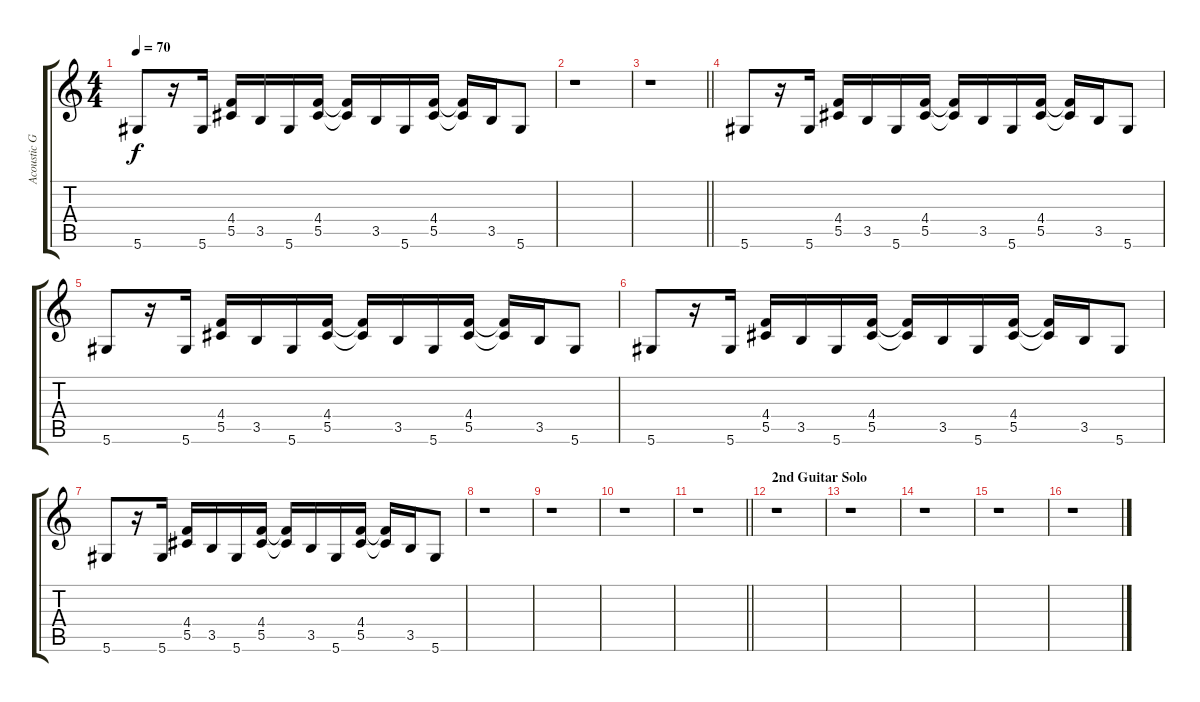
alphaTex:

\track ("Acoustic Gtr (Steel) Tuned Down 1/2 Step" "Acoustic G") {instrument acousticguitarsteel}
\staff {score tabs}
\tuning (Eb4 Bb3 Gb3 Db3 Ab2 Eb2) {hide}
\ts (4 4)
\tempo 70
\clef g2
\ks c
5.6.8{dy f} r.16 5.6.16 (4.4 5.5).16 3.5.16 5.6.16 (4.4 5.5).16 (4.4{t} 5.5{t}).16 3.5.16 5.6.16 (4.4 5.5).16 (4.4{t} 5.5{t}).16 3.5.16 5.6.8 |
r.1 |
\barLineRight lightlight
r.1 |
5.6.8 r.16 5.6.16 (4.4 5.5).16 3.5.16 5.6.16 (4.4 5.5).16 (4.4{t} 5.5{t}).16 3.5.16 5.6.16 (4.4 5.5).16 (4.4{t} 5.5{t}).16 3.5.16 5.6.8 |
5.6.8 r.16 5.6.16 (4.4 5.5).16 3.5.16 5.6.16 (4.4 5.5).16 (4.4{t} 5.5{t}).16 3.5.16 5.6.16 (4.4 5.5).16 (4.4{t} 5.5{t}).16 3.5.16 5.6.8 |
5.6.8 r.16 5.6.16 (4.4 5.5).16 3.5.16 5.6.16 (4.4 5.5).16 (4.4{t} 5.5{t}).16 3.5.16 5.6.16 (4.4 5.5).16 (4.4{t} 5.5{t}).16 3.5.16 5.6.8 |
5.6.8 r.16 5.6.16 (4.4 5.5).16 3.5.16 5.6.16 (4.4 5.5).16 (4.4{t} 5.5{t}).16 3.5.16 5.6.16 (4.4 5.5).16 (4.4{t} 5.5{t}).16 3.5.16 5.6.8 |
r.1 |
r.1 |
r.1 |
\barLineRight lightlight
r.1 |
\section ("" "2nd Guitar Solo")
r.1 |
r.1 |
r.1 |
r.1 |
r.1
